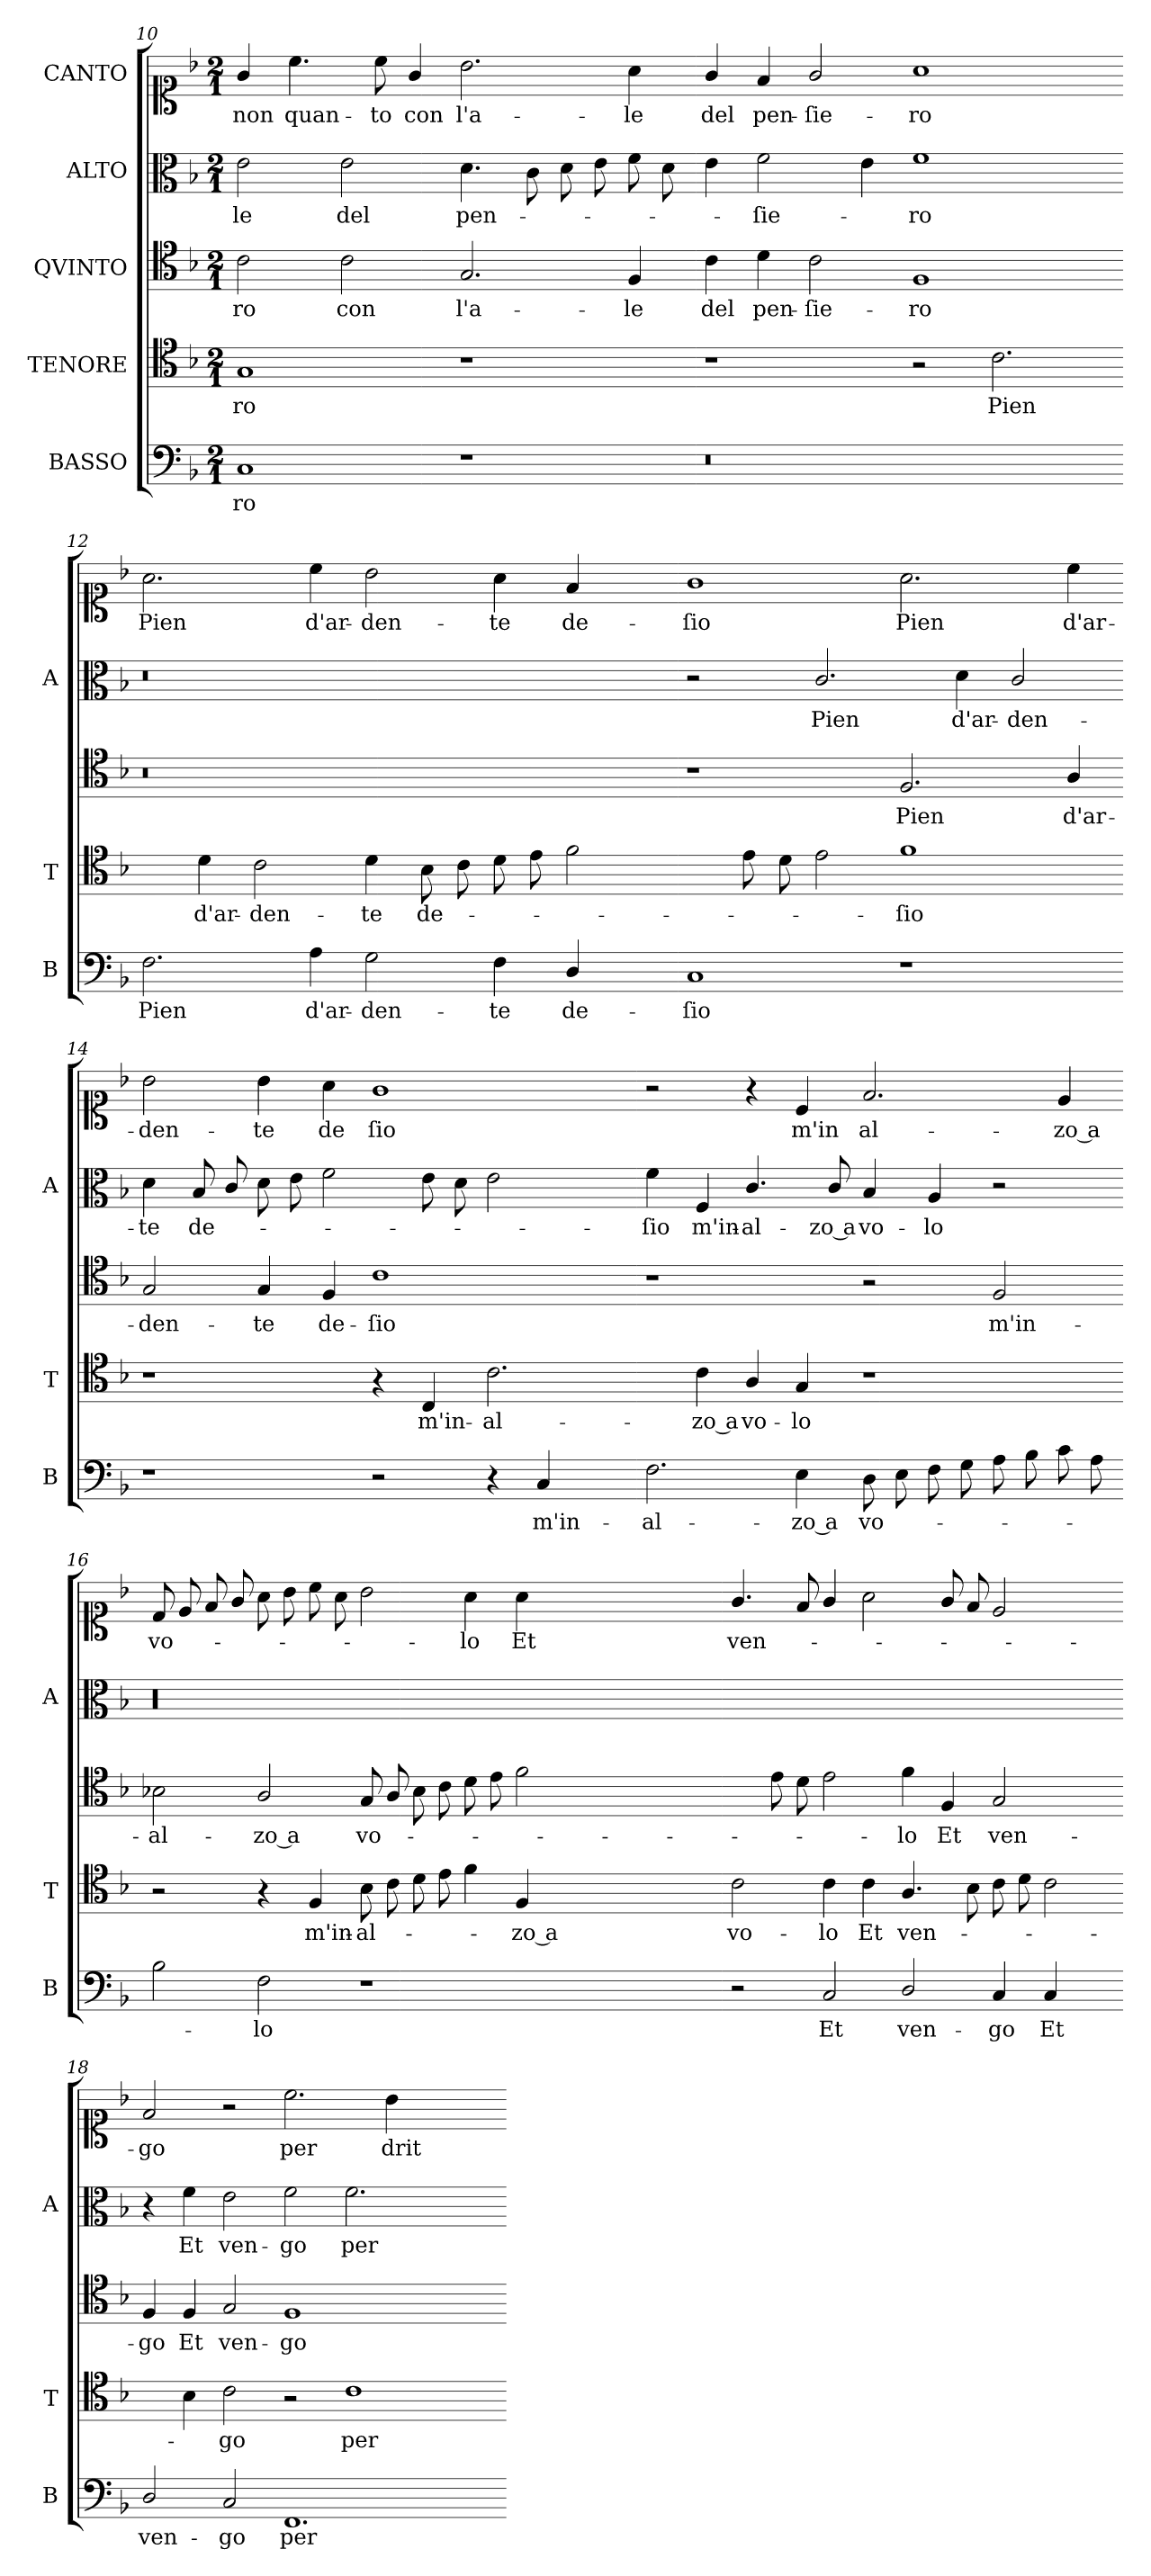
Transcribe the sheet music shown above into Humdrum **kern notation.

**kern	**text	**kern	**text	**kern	**text	**kern	**text	**kern	**text
*part5	*part5	*part4	*part4	*part3	*part3	*part2	*part2	*part1	*part1
*staff5	*staff5	*staff4	*staff4	*staff3	*staff3	*staff2	*staff2	*staff1	*staff1
*I"BASSO	*	*I"TENORE	*	*I"QVINTO	*	*I"ALTO	*	*I"CANTO	*
*I'B	*	*I'T	*	*	*	*I'A	*	*	*
*clefF4	*	*clefC4	*	*clefC4	*	*clefC3	*	*clefC1	*
*k[b-]	*	*k[b-]	*	*k[b-]	*	*k[b-]	*	*k[b-]	*
*F:	*	*F:	*	*F:	*	*F:	*	*F:	*
*M2/1	*	*M2/1	*	*M2/1	*	*M2/1	*	*M2/1	*
=10	=10	=10	=10	=10	=10	=10	=10	=10	=10
1C	-ro	1G	-ro	2c\	-ro	2e\	-le	4g/	non
.	.	.	.	.	.	.	.	4.cc\	quan-
.	.	.	.	2c\	con	2e\	del	.	.
.	.	.	.	.	.	.	.	8cc\	-to
.	.	.	.	.	.	.	.	4g/	con
1r	.	1r	.	2.G/	l'a-	4.d\	pen-	2.b-\	l'a-
.	.	.	.	.	.	8c\	.	.	.
.	.	.	.	.	.	8d\	.	.	.
.	.	.	.	.	.	8e\	.	.	.
.	.	.	.	4F/	-le	8f\	.	4a\	-le
.	.	.	.	.	.	8d\	.	.	.
=11-	=11-	=11-	=11-	=11-	=11-	=11-	=11-	=11-	=11-
0r	.	1r	.	4c\	del	4e\	.	4g/	del
.	.	.	.	4d\	pen-	2f\	-ſie-	4f/	pen-
.	.	.	.	2c\	-ſie-	.	.	2g/	-ſie-
.	.	.	.	.	.	4e\	.	.	.
.	.	2r	.	1F	-ro	1f	-ro	1a	-ro
.	.	2.c\	Pien	.	.	.	.	.	.
4ryy	.	.	.	4ryy	.	4ryy	.	4ryy	.
=12-	=12-	=12-	=12-	=12-	=12-	=12-	=12-	=12-	=12-
2.F\	Pien	4ryy	.	0r	.	0r	.	2.a\	Pien
.	.	4d\	d'ar-	.	.	.	.	.	.
.	.	2c\	-den-	.	.	.	.	.	.
4A\	d'ar-	.	.	.	.	.	.	4cc\	d'ar-
2G\	-den-	4d\	-te	.	.	.	.	2b-\	-den-
.	.	8B-\	de-	.	.	.	.	.	.
.	.	8c\	.	.	.	.	.	.	.
4F\	-te	8d\	.	.	.	.	.	4a\	-te
.	.	8e\	.	.	.	.	.	.	.
4D/	de-	2f\	.	.	.	.	.	4f/	de-
4ryy	.	.	.	4ryy	.	4ryy	.	4ryy	.
=13-	=13-	=13-	=13-	=13-	=13-	=13-	=13-	=13-	=13-
1C	-ſio	4ryy	.	1r	.	2r	.	1g	-ſio
.	.	8e\	.	.	.	.	.	.	.
.	.	8d\	.	.	.	.	.	.	.
.	.	2e\	.	.	.	2.c/	Pien	.	.
!	!	!	!	!	!	!	!	!	!LO:LY:i
1r	.	1f	-ſio	2.F/	Pien	.	.	2.a\	Pien
.	.	.	.	.	.	4d\	d'ar-	.	.
.	.	.	.	.	.	2c/	-den-	.	.
!	!	!	!	!	!	!	!	!	!LO:LY:i
.	.	.	.	4A/	d'ar-	.	.	4cc\	d'ar-
=14-	=14-	=14-	=14-	=14-	=14-	=14-	=14-	=14-	=14-
!	!	!	!	!	!	!	!	!	!LO:LY:i
1r	.	1r	.	2G/	-den-	4d\	-te	2b-\	-den-
.	.	.	.	.	.	8B-/	de-	.	.
.	.	.	.	.	.	8c/	.	.	.
!	!	!	!	!	!	!	!	!	!LO:LY:i
.	.	.	.	4G/	-te	8d\	.	4b-\	-te
.	.	.	.	.	.	8e\	.	.	.
!	!	!	!	!	!	!	!	!	!LO:LY:i
.	.	.	.	4F/	de-	2f\	.	4a\	de
!	!	!	!	!	!	!	!	!	!LO:LY:i
2r	.	4r	.	1c	-ſio	.	.	1g	ſio
.	.	4C/	m'in-	.	.	8e\	.	.	.
.	.	.	.	.	.	8d\	.	.	.
4r	.	2.c\	-al-	.	.	2e\	.	.	.
4C/	m'in-	.	.	.	.	.	.	.	.
4ryy	.	.	.	4ryy	.	4ryy	.	4ryy	.
=15-	=15-	=15-	=15-	=15-	=15-	=15-	=15-	=15-	=15-
2.F\	-al-	4ryy	.	1r	.	4f\	-ſio	2r	.
.	.	4c\	zo a	.	.	4F/	m'in-	.	.
.	.	4A/	vo-	.	.	4.c/	-al-	4r	.
4E\	zo a	4G/	-lo	.	.	.	.	4c/	m'in
.	.	.	.	.	.	8c/	zo a	.	.
8D\	vo-	1r	.	2r	.	4B-/	vo-	2.f/	al-
8E\	.	.	.	.	.	.	.	.	.
8F\	.	.	.	.	.	4A/	-lo	.	.
8G\	.	.	.	.	.	.	.	.	.
8A\	.	.	.	2F/	m'in-	2r	.	.	.
8B-\	.	.	.	.	.	.	.	.	.
8c\	.	.	.	.	.	.	.	4e/	zo a
8A\	.	.	.	.	.	.	.	.	.
=16-	=16-	=16-	=16-	=16-	=16-	=16-	=16-	=16-	=16-
2B-\	.	2r	.	2B-X\	-al-	00r	.	8d/	vo-
.	.	.	.	.	.	.	.	8e/	.
.	.	.	.	.	.	.	.	8f/	.
.	.	.	.	.	.	.	.	8g/	.
2F\	-lo	4r	.	2A/	zo a	.	.	8a\	.
.	.	.	.	.	.	.	.	8b-\	.
.	.	4F/	m'in-	.	.	.	.	8cc\	.
.	.	.	.	.	.	.	.	8a\	.
1r	.	8B-\	-al-	8G/	vo-	.	.	2b-\	.
.	.	8c\	.	8A/	.	.	.	.	.
.	.	8d\	.	8B-\	.	.	.	.	.
.	.	8e\	.	8c\	.	.	.	.	.
.	.	4f\	.	8d\	.	.	.	4a\	-lo
.	.	.	.	8e\	.	.	.	.	.
.	.	4F/	zo a	2f\	.	.	.	4a\	Et
0ryy	.	0ryy	.	.	.	.	.	0ryy	.
.	.	.	.	1..ryy	.	.	.	.	.
=17-	=17-	=17-	=17-	=17-	=17-	=17-	=17-	=17-	=17-
2r	.	2c\	vo-	4ryy	.	0ryy	.	4.g/	ven-
.	.	.	.	8e\	.	.	.	.	.
.	.	.	.	8d\	.	.	.	8f/	.
2C/	Et	4c\	-lo	2e\	.	.	.	4g/	.
.	.	4c\	Et	.	.	.	.	2a\	.
2D/	ven-	4.A/	ven-	4f\	-lo	.	.	.	.
.	.	.	.	4F/	Et	.	.	8g/	.
.	.	8B-\	.	.	.	.	.	8f/	.
4C/	-go	8c\	.	2G/	ven-	.	.	2e/	.
.	.	8d\	.	.	.	.	.	.	.
!	!LO:LY:i	!	!	!	!	!	!	!	!
4C/	Et	2c\	.	.	.	.	.	.	.
4ryy	.	.	.	4ryy	.	4ryy	.	4ryy	.
=18-	=18-	=18-	=18-	=18-	=18-	=18-	=18-	=18-	=18-
!	!LO:LY:i	!	!	!	!	!	!	!	!
2D/	ven-	4ryy	.	4F/	-go	4r	.	2f/	-go
!	!	!	!	!	!LO:LY:i	!	!	!	!
.	.	4B-\	.	4F/	Et	4f\	Et	.	.
!	!LO:LY:i	!	!	!	!LO:LY:i	!	!	!	!
2C/	-go	2c\	-go	2G/	ven-	2e\	ven-	2r	.
!	!	!	!	!	!LO:LY:i	!	!	!	!
1.FF	per	2r	.	1F	-go	2f\	-go	2.cc\	per
.	.	1c\	per	.	.	2.f\	per	.	.
.	.	.	.	.	.	.	.	4b-\	drit-
.	.	.	.	2ryy	.	.	.	2ryy	.
.	.	.	.	.	.	4ryy	.	.	.
=-	=-	=-	=-	=-	=-	=-	=-	=-	=-
*-	*-	*-	*-	*-	*-	*-	*-	*-	*-
